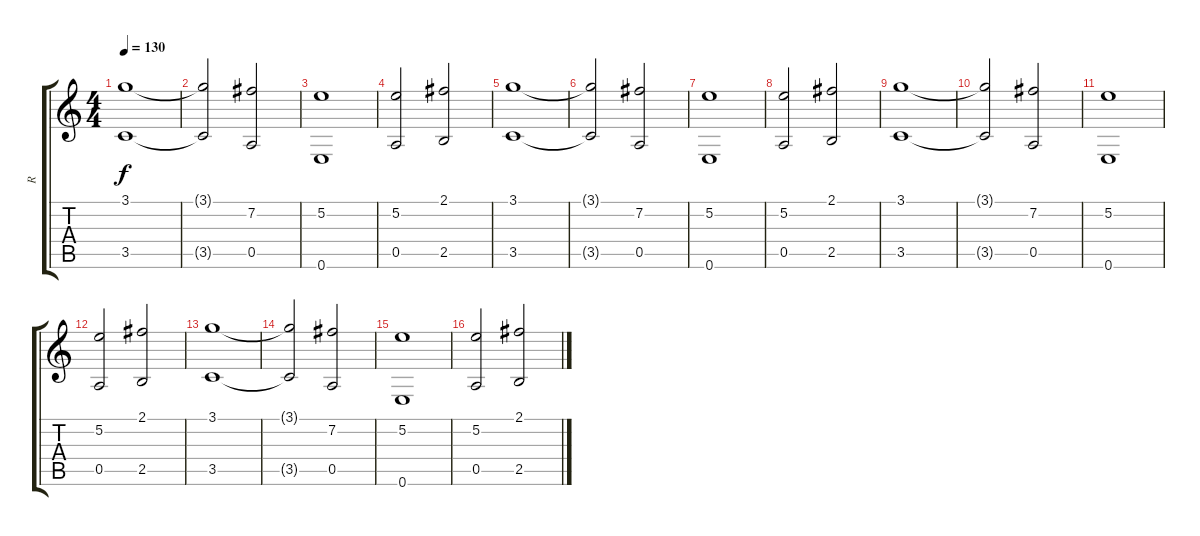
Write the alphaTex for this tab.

\track ("R" "R") {instrument distortionguitar}
\staff {score tabs}
\tuning (E4 B3 G3 D3 A2 E2) {hide}
\ts (4 4)
\tempo 130
\clef g2
\ks c
(3.1 3.5).1{dy f} |
(3.1{t} 3.5{t}).2 (7.2 0.5).2 |
(5.2 0.6).1 |
(5.2 0.5).2 (2.1 2.5).2 |
(3.1 3.5).1 |
(3.1{t} 3.5{t}).2 (7.2 0.5).2 |
(5.2 0.6).1 |
(5.2 0.5).2 (2.1 2.5).2 |
(3.1 3.5).1 |
(3.1{t} 3.5{t}).2 (7.2 0.5).2 |
(5.2 0.6).1 |
(5.2 0.5).2 (2.1 2.5).2 |
(3.1 3.5).1 |
(3.1{t} 3.5{t}).2 (7.2 0.5).2 |
(5.2 0.6).1 |
(5.2 0.5).2 (2.1 2.5).2
